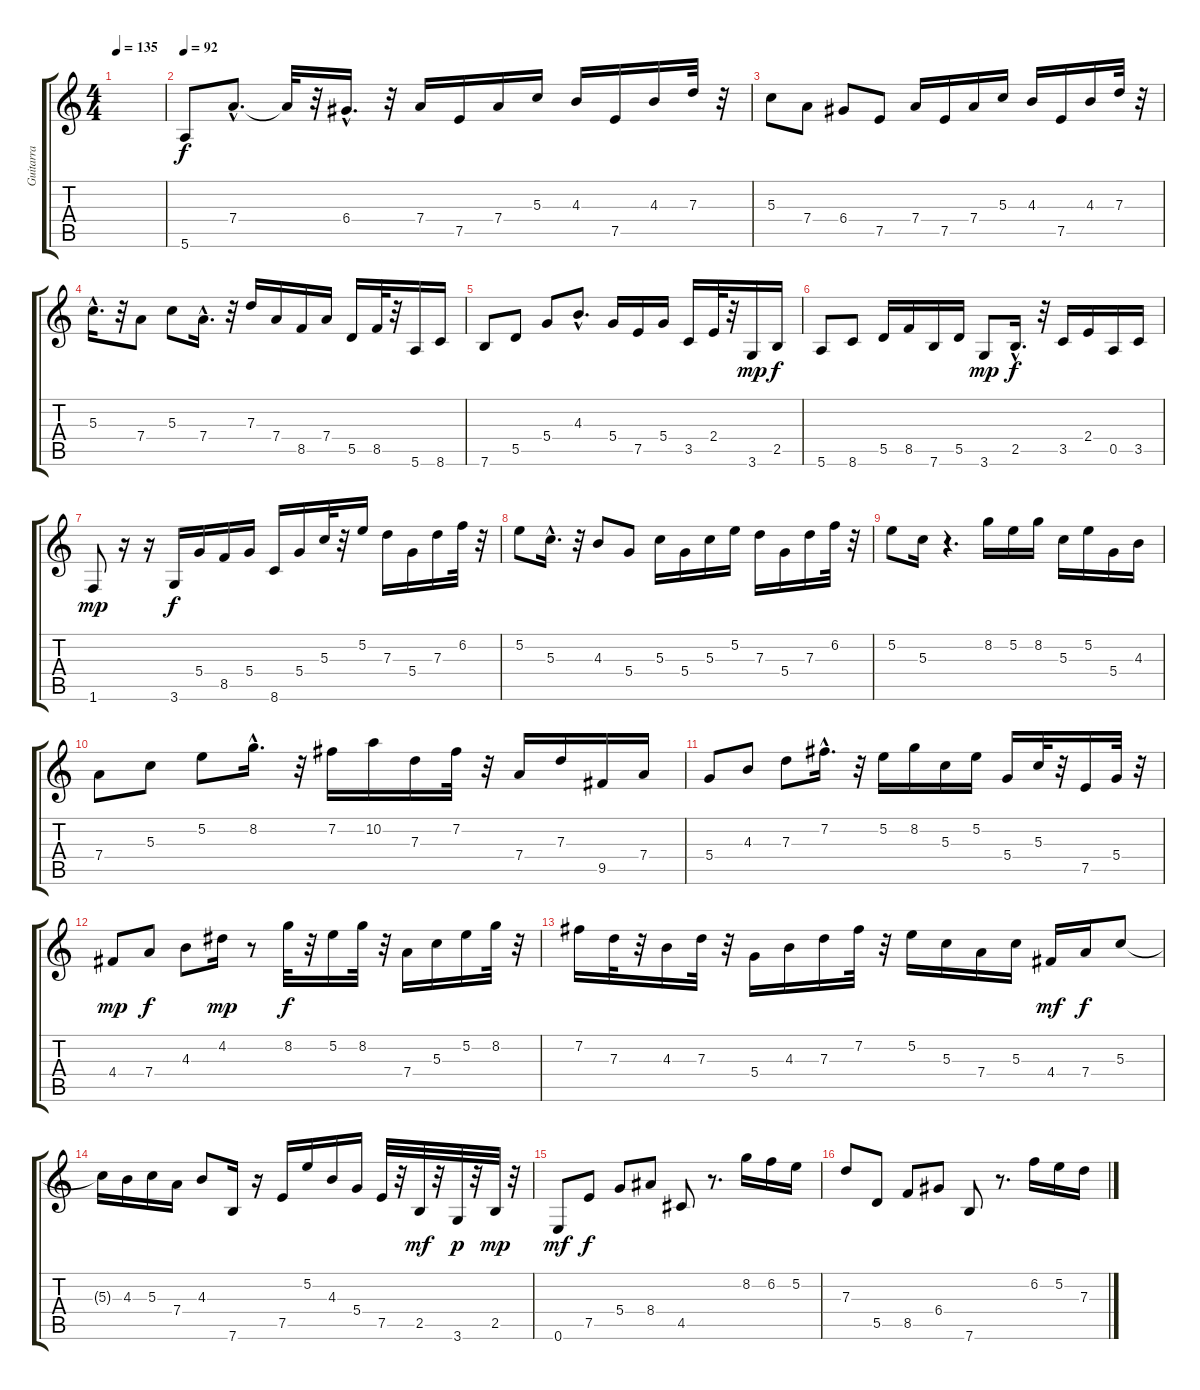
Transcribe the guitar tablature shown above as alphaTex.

\track ("Guitarra" "Guitarra") {instrument distortionguitar}
\staff {score tabs}
\tuning (E4 B3 G3 D3 A2 E2) {hide}
\ts (4 4)
\tempo 135
\clef g2
\ks c
|
\tempo 92
5.6.8{instrument acousticguitarsteel} 7.4{hac}.8{d} 7.4{t}.32 r.32 6.4{hac}.16{d} r.32 7.4.16 7.5.16 7.4.16 5.3.16 4.3.16 7.5.16 4.3.16 7.3.32 r.32 |
5.3.8 7.4.8 6.4.8 7.5.8 7.4.16 7.5.16 7.4.16 5.3.16 4.3.16 7.5.16 4.3.16 7.3.32 r.32 |
5.3{hac}.16{d} r.32 7.4.8 5.3.8 7.4{hac}.16{d} r.32 7.3.16 7.4.16 8.5.16 7.4.16 5.5.16 8.5.32 r.32 5.6.16 8.6.16 |
7.6.8 5.5.8 5.4.8 4.3{hac}.8{d} 5.4.16 7.5.16 5.4.16 3.5.16 2.4.32 r.32 3.6.16{dy mp} 2.5.16{dy f} |
5.6.8 8.6.8 5.5.16 8.5.16 7.6.16 5.5.16 3.6.8{dy mp} 2.5{hac}.16{d dy f} r.32 3.5.16 2.4.16 0.5.16 3.5.16 |
1.6.8{dy mp} r.16 r.16 3.6.16{dy f} 5.4.16 8.5.16 5.4.16 8.6.16 5.4.16 5.3.32 r.32 5.2.16 7.3.16 5.4.16 7.3.16 6.2.32 r.32 |
5.2.8 5.3{hac}.16{d} r.32 4.3.8 5.4.8 5.3.16 5.4.16 5.3.16 5.2.16 7.3.16 5.4.16 7.3.16 6.2.32 r.32 |
5.2.8 5.3.16 r.4{d} 8.2.16 5.2.16 8.2.16 5.3.16 5.2.16 5.4.16 4.3.16 |
7.4.8 5.3.8 5.2.8 8.2{hac}.16{d} r.32 7.2.16 10.2.16 7.3.16 7.2.32 r.32 7.4.16 7.3.16 9.5.16 7.4.16 |
5.4.8 4.3.8 7.3.8 7.2{hac}.16{d} r.32 5.2.16 8.2.16 5.3.16 5.2.16 5.4.16 5.3.32 r.32 7.5.16 5.4.32 r.32 |
4.4.8{dy mp} 7.4.8{dy f} 4.3.8 4.2.16{dy mp} r.8 8.2.32{dy f} r.32 5.2.16 8.2.32 r.32 7.4.16 5.3.16 5.2.16 8.2.32 r.32 |
7.2.16 7.3.32 r.32 4.3.16 7.3.32 r.32 5.4.16 4.3.16 7.3.16 7.2.32 r.32 5.2.16 5.3.16 7.4.16 5.3.16 4.4.16{dy mf} 7.4.16{dy f} 5.3.8 |
5.3{t}.16 4.3.16 5.3.16 7.4.16 4.3.8 7.6.16 r.16 7.5.16 5.2.16 4.3.16 5.4.16 7.5.32 r.32 2.5.32{dy mf} r.32 3.6.32{dy p} r.32 2.5.32{dy mp} r.32 |
0.6.8{dy mf} 7.5.8{dy f} 5.4.8 8.4.8 4.5.8 r.8{d} 8.2.16 6.2.16 5.2.16 |
7.3.8 5.5.8 8.5.8 6.4.8 7.6.8 r.8{d} 6.2.16 5.2.16 7.3.16
